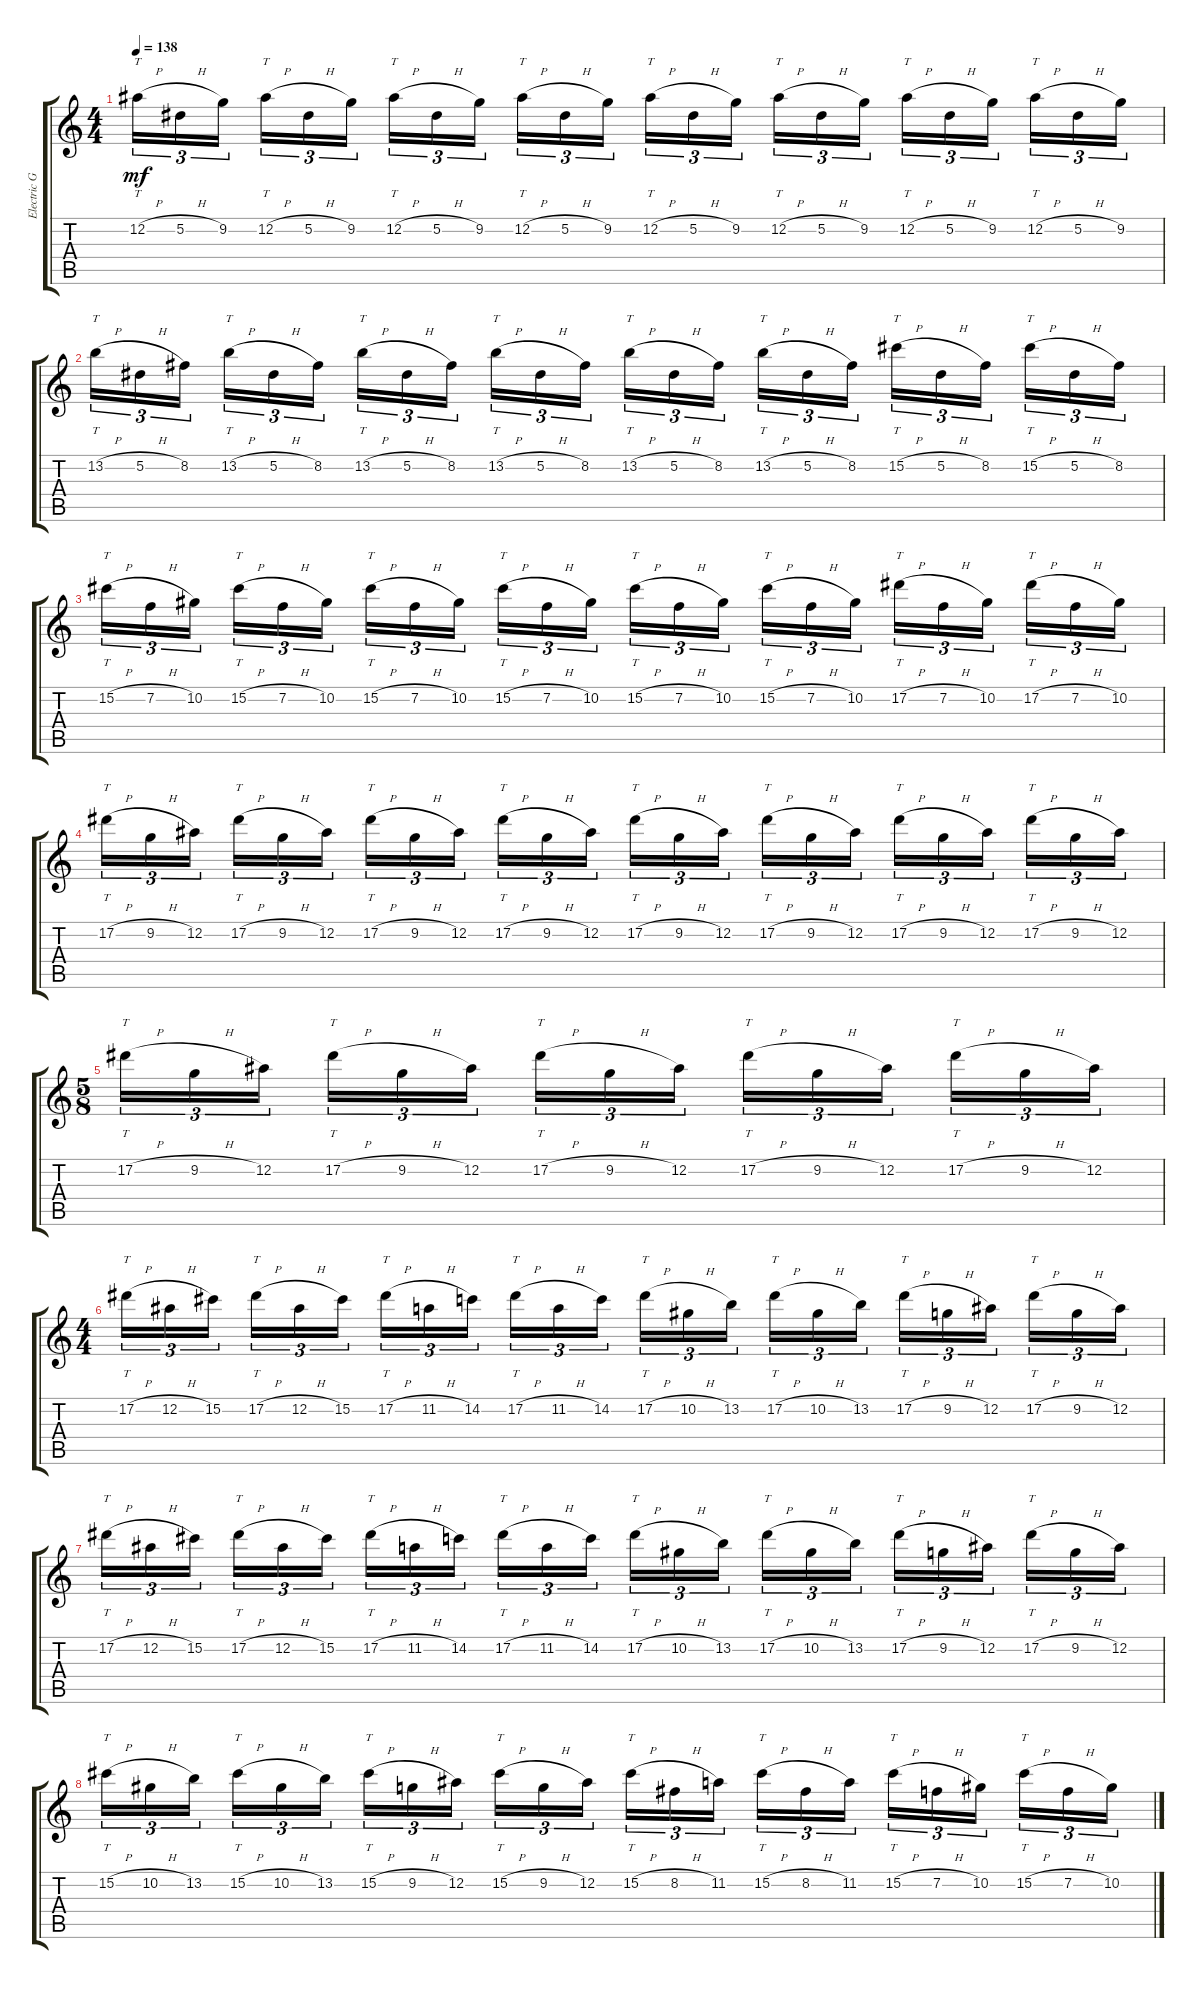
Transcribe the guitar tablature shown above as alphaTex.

\track ("Electric Guitar" "Electric G") {instrument distortionguitar}
\staff {score tabs}
\tuning (Eb4 Bb3 Gb3 Db3 Ab2 Eb2) {hide}
\ts (4 4)
\tempo 138
\clef g2
\ks c
12.2{h}.16{tt tu (3 2) dy mf} 5.2{h}.16{tu (3 2)} 9.2.16{tu (3 2) beam splitsecondary} 12.2{h}.16{tt tu (3 2)} 5.2{h}.16{tu (3 2)} 9.2.16{tu (3 2)} 12.2{h}.16{tt tu (3 2)} 5.2{h}.16{tu (3 2)} 9.2.16{tu (3 2) beam splitsecondary} 12.2{h}.16{tt tu (3 2)} 5.2{h}.16{tu (3 2)} 9.2.16{tu (3 2)} 12.2{h}.16{tt tu (3 2)} 5.2{h}.16{tu (3 2)} 9.2.16{tu (3 2) beam splitsecondary} 12.2{h}.16{tt tu (3 2)} 5.2{h}.16{tu (3 2)} 9.2.16{tu (3 2)} 12.2{h}.16{tt tu (3 2)} 5.2{h}.16{tu (3 2)} 9.2.16{tu (3 2) beam splitsecondary} 12.2{h}.16{tt tu (3 2)} 5.2{h}.16{tu (3 2)} 9.2.16{tu (3 2)} |
13.2{h}.16{tt tu (3 2)} 5.2{h}.16{tu (3 2)} 8.2.16{tu (3 2) beam splitsecondary} 13.2{h}.16{tt tu (3 2)} 5.2{h}.16{tu (3 2)} 8.2.16{tu (3 2)} 13.2{h}.16{tt tu (3 2)} 5.2{h}.16{tu (3 2)} 8.2.16{tu (3 2) beam splitsecondary} 13.2{h}.16{tt tu (3 2)} 5.2{h}.16{tu (3 2)} 8.2.16{tu (3 2)} 13.2{h}.16{tt tu (3 2)} 5.2{h}.16{tu (3 2)} 8.2.16{tu (3 2) beam splitsecondary} 13.2{h}.16{tt tu (3 2)} 5.2{h}.16{tu (3 2)} 8.2.16{tu (3 2)} 15.2{h}.16{tt tu (3 2)} 5.2{h}.16{tu (3 2)} 8.2.16{tu (3 2) beam splitsecondary} 15.2{h}.16{tt tu (3 2)} 5.2{h}.16{tu (3 2)} 8.2.16{tu (3 2)} |
15.2{h}.16{tt tu (3 2)} 7.2{h}.16{tu (3 2)} 10.2.16{tu (3 2) beam splitsecondary} 15.2{h}.16{tt tu (3 2)} 7.2{h}.16{tu (3 2)} 10.2.16{tu (3 2)} 15.2{h}.16{tt tu (3 2)} 7.2{h}.16{tu (3 2)} 10.2.16{tu (3 2) beam splitsecondary} 15.2{h}.16{tt tu (3 2)} 7.2{h}.16{tu (3 2)} 10.2.16{tu (3 2)} 15.2{h}.16{tt tu (3 2)} 7.2{h}.16{tu (3 2)} 10.2.16{tu (3 2) beam splitsecondary} 15.2{h}.16{tt tu (3 2)} 7.2{h}.16{tu (3 2)} 10.2.16{tu (3 2)} 17.2{h}.16{tt tu (3 2)} 7.2{h}.16{tu (3 2)} 10.2.16{tu (3 2) beam splitsecondary} 17.2{h}.16{tt tu (3 2)} 7.2{h}.16{tu (3 2)} 10.2.16{tu (3 2)} |
17.2{h}.16{tt tu (3 2)} 9.2{h}.16{tu (3 2)} 12.2.16{tu (3 2) beam splitsecondary} 17.2{h}.16{tt tu (3 2)} 9.2{h}.16{tu (3 2)} 12.2.16{tu (3 2)} 17.2{h}.16{tt tu (3 2)} 9.2{h}.16{tu (3 2)} 12.2.16{tu (3 2) beam splitsecondary} 17.2{h}.16{tt tu (3 2)} 9.2{h}.16{tu (3 2)} 12.2.16{tu (3 2)} 17.2{h}.16{tt tu (3 2)} 9.2{h}.16{tu (3 2)} 12.2.16{tu (3 2) beam splitsecondary} 17.2{h}.16{tt tu (3 2)} 9.2{h}.16{tu (3 2)} 12.2.16{tu (3 2)} 17.2{h}.16{tt tu (3 2)} 9.2{h}.16{tu (3 2)} 12.2.16{tu (3 2) beam splitsecondary} 17.2{h}.16{tt tu (3 2)} 9.2{h}.16{tu (3 2)} 12.2.16{tu (3 2)} |
\ts (5 8)
17.2{h}.16{tt tu (3 2)} 9.2{h}.16{tu (3 2)} 12.2.16{tu (3 2)} 17.2{h}.16{tt tu (3 2)} 9.2{h}.16{tu (3 2)} 12.2.16{tu (3 2)} 17.2{h}.16{tt tu (3 2)} 9.2{h}.16{tu (3 2)} 12.2.16{tu (3 2)} 17.2{h}.16{tt tu (3 2)} 9.2{h}.16{tu (3 2)} 12.2.16{tu (3 2)} 17.2{h}.16{tt tu (3 2)} 9.2{h}.16{tu (3 2)} 12.2.16{tu (3 2)} |
\ts (4 4)
17.2{h}.16{tt tu (3 2)} 12.2{h}.16{tu (3 2)} 15.2.16{tu (3 2) beam splitsecondary} 17.2{h}.16{tt tu (3 2)} 12.2{h}.16{tu (3 2)} 15.2.16{tu (3 2)} 17.2{h}.16{tt tu (3 2)} 11.2{h}.16{tu (3 2)} 14.2.16{tu (3 2) beam splitsecondary} 17.2{h}.16{tt tu (3 2)} 11.2{h}.16{tu (3 2)} 14.2.16{tu (3 2)} 17.2{h}.16{tt tu (3 2)} 10.2{h}.16{tu (3 2)} 13.2.16{tu (3 2) beam splitsecondary} 17.2{h}.16{tt tu (3 2)} 10.2{h}.16{tu (3 2)} 13.2.16{tu (3 2)} 17.2{h}.16{tt tu (3 2)} 9.2{h}.16{tu (3 2)} 12.2.16{tu (3 2) beam splitsecondary} 17.2{h}.16{tt tu (3 2)} 9.2{h}.16{tu (3 2)} 12.2.16{tu (3 2)} |
17.2{h}.16{tt tu (3 2)} 12.2{h}.16{tu (3 2)} 15.2.16{tu (3 2) beam splitsecondary} 17.2{h}.16{tt tu (3 2)} 12.2{h}.16{tu (3 2)} 15.2.16{tu (3 2)} 17.2{h}.16{tt tu (3 2)} 11.2{h}.16{tu (3 2)} 14.2.16{tu (3 2) beam splitsecondary} 17.2{h}.16{tt tu (3 2)} 11.2{h}.16{tu (3 2)} 14.2.16{tu (3 2)} 17.2{h}.16{tt tu (3 2)} 10.2{h}.16{tu (3 2)} 13.2.16{tu (3 2) beam splitsecondary} 17.2{h}.16{tt tu (3 2)} 10.2{h}.16{tu (3 2)} 13.2.16{tu (3 2)} 17.2{h}.16{tt tu (3 2)} 9.2{h}.16{tu (3 2)} 12.2.16{tu (3 2) beam splitsecondary} 17.2{h}.16{tt tu (3 2)} 9.2{h}.16{tu (3 2)} 12.2.16{tu (3 2)} |
15.2{h}.16{tt tu (3 2)} 10.2{h}.16{tu (3 2)} 13.2.16{tu (3 2) beam splitsecondary} 15.2{h}.16{tt tu (3 2)} 10.2{h}.16{tu (3 2)} 13.2.16{tu (3 2)} 15.2{h}.16{tt tu (3 2)} 9.2{h}.16{tu (3 2)} 12.2.16{tu (3 2) beam splitsecondary} 15.2{h}.16{tt tu (3 2)} 9.2{h}.16{tu (3 2)} 12.2.16{tu (3 2)} 15.2{h}.16{tt tu (3 2)} 8.2{h}.16{tu (3 2)} 11.2.16{tu (3 2) beam splitsecondary} 15.2{h}.16{tt tu (3 2)} 8.2{h}.16{tu (3 2)} 11.2.16{tu (3 2)} 15.2{h}.16{tt tu (3 2)} 7.2{h}.16{tu (3 2)} 10.2.16{tu (3 2) beam splitsecondary} 15.2{h}.16{tt tu (3 2)} 7.2{h}.16{tu (3 2)} 10.2.16{tu (3 2)}
